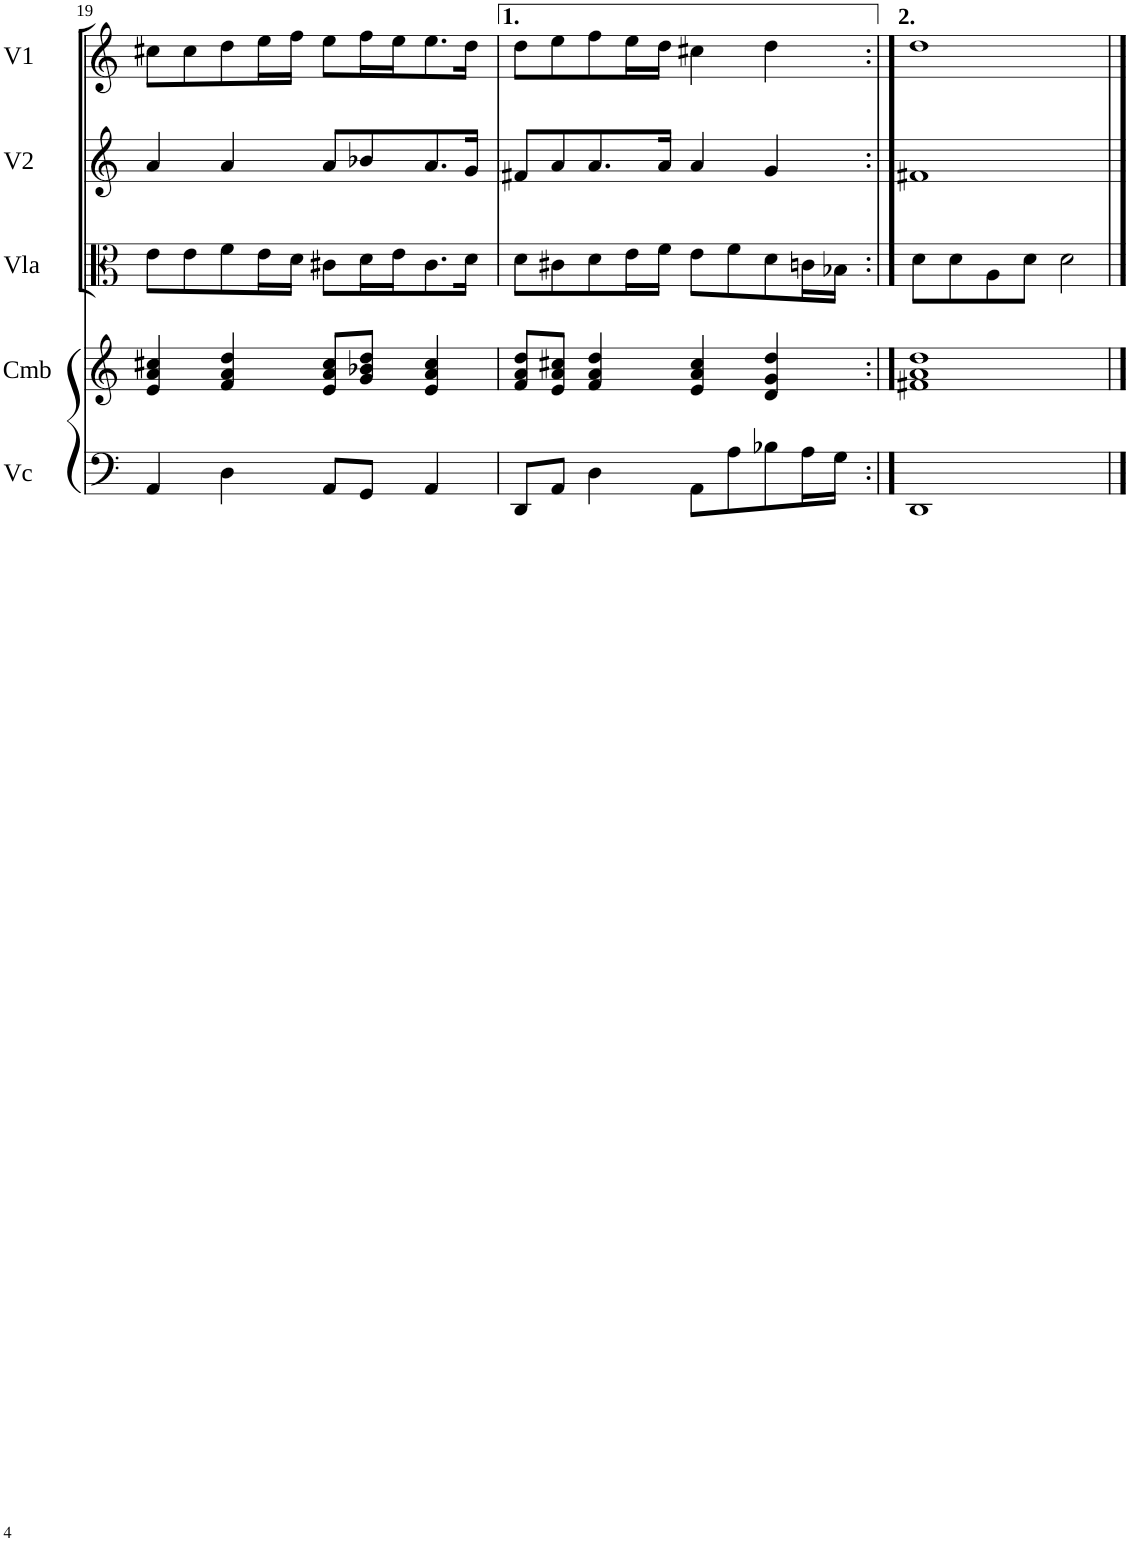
**kern	**kern	**kern	**kern	**kern
*part5	*part4	*part3	*part2	*part1
*staff5	*staff4	*staff3	*staff2	*staff1
*I"Vc	*I"Cmb	*I"Vla	*I"V2	*I"V1
*I'Vc	*I'Cmb	*I'Vla	*I'V2	*I'V1
!!LO:PB:g=z
*clefF4	*clefG2	*clefC3	*clefG2	*clefG2
*k[]	*k[]	*k[]	*k[]	*k[]
*M4/4	*M4/4	*M4/4	*M4/4	*M4/4
*met(c)	*met(c)	*met(c)	*met(c)	*met(c)
=19	=19	=19	=19	=19
4AA/	4e/ 4a/ 4cc#X/	8e\L	4a/	8cc#X\L
.	.	8e\	.	8cc#\
4D\	4f/ 4a/ 4dd/	8f\	4a/	8dd\
.	.	16e\L	.	16ee\L
.	.	16d\JJ	.	16ff\JJ
8AA/L	8e/ 8a/ 8cc#/L	8c#X\L	8a/L	8ee\L
8GG/J	8g/ 8b-X/ 8dd/J	16d\L	8b-X/	16ff\L
.	.	16e\J	.	16ee\J
4AA/	4e/ 4a/ 4cc#/	8.c#\	8.a/	8.ee\
.	.	16d\Jk	16g/Jk	16dd\Jk
=20	=20	=20	=20	=20
8DD/L	8f/ 8a/ 8dd/L	8d\L	8f#X/L	8dd\L
8AA/J	8e/ 8a/ 8cc#X/J	8c#X\	8a/	8ee\
4D\	4f/ 4a/ 4dd/	8d\	8.a/	8ff\
.	.	16e\L	.	16ee\L
.	.	16f\JJ	16a/Jk	16dd\JJ
8AA\L	4e/ 4a/ 4cc#/	8e\L	4a/	4cc#X\
8A\	.	8f\	.	.
8B-X\	4d/ 4g/ 4dd/	8d\	4g/	4dd\
16A\L	.	16cn\L	.	.
16G\JJ	.	16B-X\JJ	.	.
=21:|!	=21:|!	=21:|!	=21:|!	=21:|!
1DD	1f#X 1a 1dd	8d\L	1f#X	1dd
.	.	8d\	.	.
.	.	8A\	.	.
.	.	8d\J	.	.
.	.	2d\	.	.
==	==	==	==	==
*-	*-	*-	*-	*-
